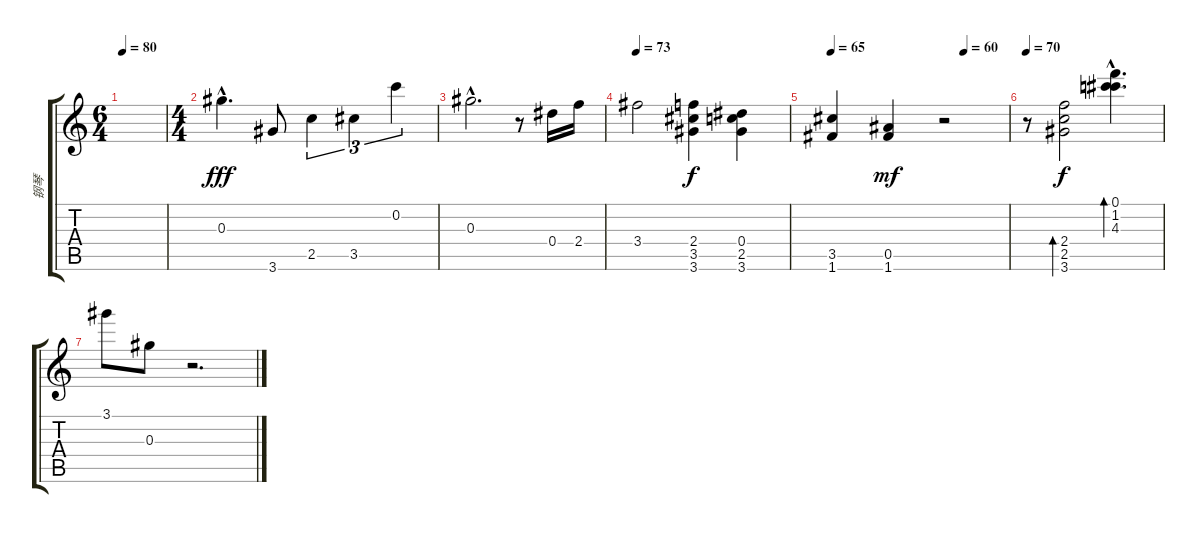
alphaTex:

\track ("钢琴" "钢琴") {instrument acousticgrandpiano}
\staff {score tabs}
\tuning (F6 C6 Ab5 Eb5 Bb4 F4) {hide}
\ts (6 4)
\tempo 80
\clef g2
\ks c
|
\ts (4 4)
0.3{hac}.4{d dy fff volume 16 balance 9} 3.6.8 2.5.4{tu (3 2)} 3.5.4{tu (3 2)} 0.2.4{tu (3 2)} |
0.3{hac}.2{d} r.8 0.4.16 2.4.16 |
\tempo 73
3.4.2 (2.4 3.5 3.6).4{dy f} (0.4 2.5 3.6).4 |
\tempo 65
\tempo (60 0.75)
(3.5 1.6).4 (0.5 1.6).4{dy mf} r.2 |
\tempo 70
r.8 (2.4 2.5 3.6).2{bd 240 dy f} (0.1{hac} 1.2{hac} 4.3{hac}).4{d bd 480 volume 16} |
3.1.8 0.3.8 r.2{d}
